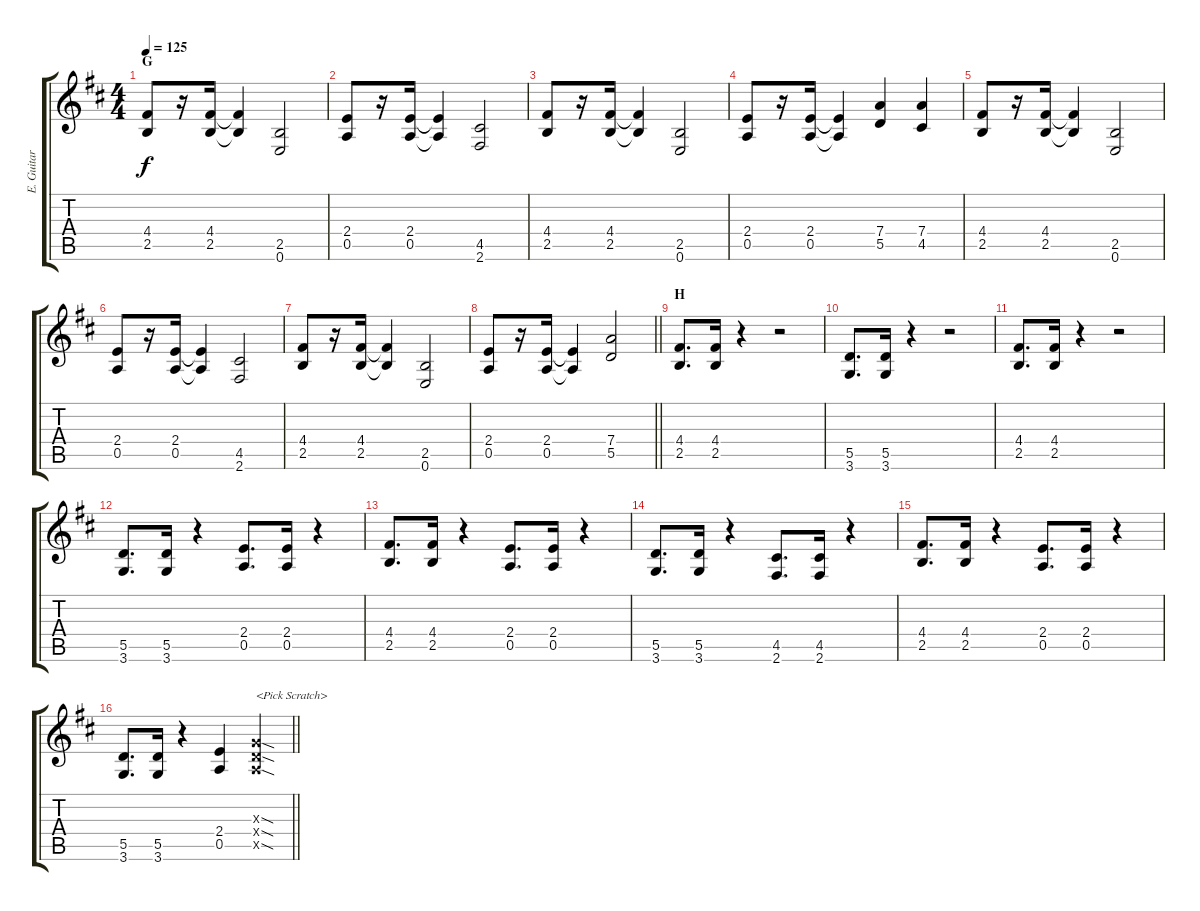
\track ("E. Guitar II" "E. Guitar ") {instrument overdrivenguitar}
\staff {score tabs}
\tuning (E4 B3 G3 D3 A2 E2) {hide}
\ts (4 4)
\section ("" "G")
\tempo 125
\clef g2
\ks d
(4.4 2.5).8{dy f} r.16 (4.4 2.5).16 (4.4{t} 2.5{t}).4 (2.5 0.6).2 |
(2.4 0.5).8 r.16 (2.4 0.5).16 (2.4{t} 0.5{t}).4 (4.5 2.6).2 |
(4.4 2.5).8 r.16 (4.4 2.5).16 (4.4{t} 2.5{t}).4 (2.5 0.6).2 |
(2.4 0.5).8 r.16 (2.4 0.5).16 (2.4{t} 0.5{t}).4 (7.4 5.5).4 (7.4 4.5).4 |
(4.4 2.5).8 r.16 (4.4 2.5).16 (4.4{t} 2.5{t}).4 (2.5 0.6).2 |
(2.4 0.5).8 r.16 (2.4 0.5).16 (2.4{t} 0.5{t}).4 (4.5 2.6).2 |
(4.4 2.5).8 r.16 (4.4 2.5).16 (4.4{t} 2.5{t}).4 (2.5 0.6).2 |
\barLineRight lightlight
(2.4 0.5).8 r.16 (2.4 0.5).16 (2.4{t} 0.5{t}).4 (7.4 5.5).2 |
\section ("" "H")
(4.4 2.5).8{d} (4.4 2.5).16 r.4 r.2 |
(5.5 3.6).8{d} (5.5 3.6).16 r.4 r.2 |
(4.4 2.5).8{d} (4.4 2.5).16 r.4 r.2 |
(5.5 3.6).8{d} (5.5 3.6).16 r.4 (2.4 0.5).8{d} (2.4 0.5).16 r.4 |
(4.4 2.5).8{d} (4.4 2.5).16 r.4 (2.4 0.5).8{d} (2.4 0.5).16 r.4 |
(5.5 3.6).8{d} (5.5 3.6).16 r.4 (4.5 2.6).8{d} (4.5 2.6).16 r.4 |
(4.4 2.5).8{d} (4.4 2.5).16 r.4 (2.4 0.5).8{d} (2.4 0.5).16 r.4 |
\barLineRight lightlight
(5.5 3.6).8{d} (5.5 3.6).16 r.4 (2.4 0.5).4 (0.3{sod x} 0.4{sod x} 0.5{sod x}).4{txt "<Pick Scratch>"}
